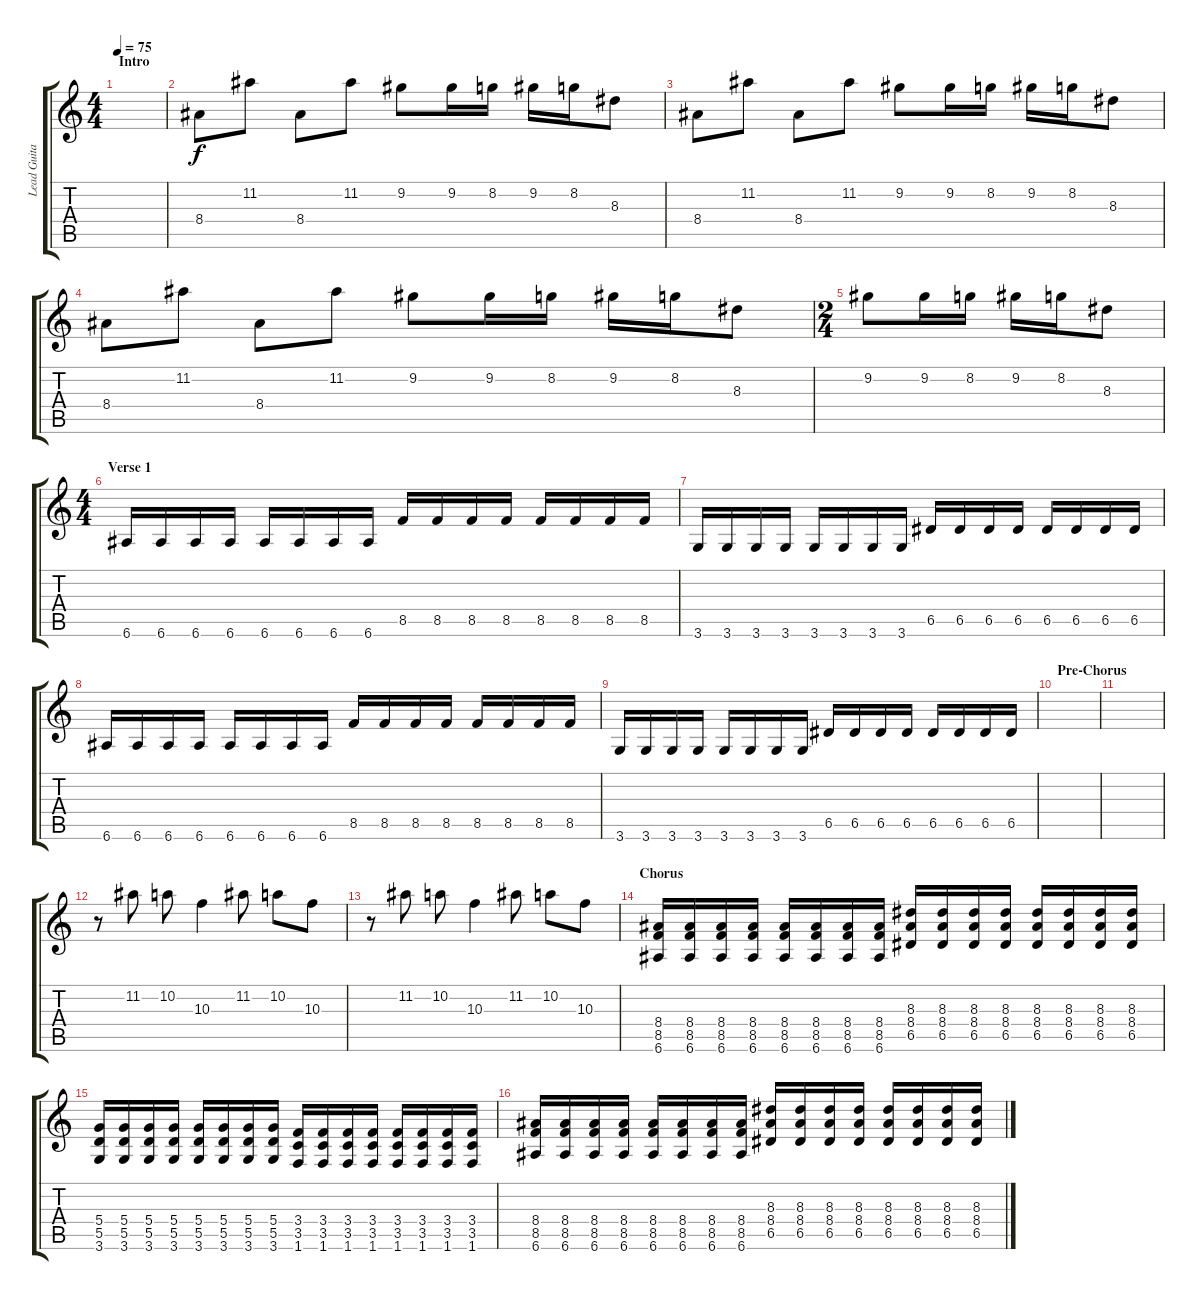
\track ("Lead Guitar" "Lead Guita") {instrument distortionguitar}
\staff {score tabs}
\tuning (E4 B3 G3 D3 A2 E2) {hide}
\ts (4 4)
\section ("" "Intro")
\tempo 75
\clef g2
\ks c
|
8.4.8 11.2.8 8.4.8 11.2.8 9.2.8 9.2.16 8.2.16 9.2.16 8.2.16 8.3.8 |
8.4.8 11.2.8 8.4.8 11.2.8 9.2.8 9.2.16 8.2.16 9.2.16 8.2.16 8.3.8 |
8.4.8 11.2.8 8.4.8 11.2.8 9.2.8 9.2.16 8.2.16 9.2.16 8.2.16 8.3.8 |
\ts (2 4)
9.2.8 9.2.16 8.2.16 9.2.16 8.2.16 8.3.8 |
\ts (4 4)
\section ("" "Verse 1")
6.6.16 6.6.16 6.6.16 6.6.16 6.6.16 6.6.16 6.6.16 6.6.16 8.5.16 8.5.16 8.5.16 8.5.16 8.5.16 8.5.16 8.5.16 8.5.16 |
3.6.16 3.6.16 3.6.16 3.6.16 3.6.16 3.6.16 3.6.16 3.6.16 6.5.16 6.5.16 6.5.16 6.5.16 6.5.16 6.5.16 6.5.16 6.5.16 |
6.6.16 6.6.16 6.6.16 6.6.16 6.6.16 6.6.16 6.6.16 6.6.16 8.5.16 8.5.16 8.5.16 8.5.16 8.5.16 8.5.16 8.5.16 8.5.16 |
3.6.16 3.6.16 3.6.16 3.6.16 3.6.16 3.6.16 3.6.16 3.6.16 6.5.16 6.5.16 6.5.16 6.5.16 6.5.16 6.5.16 6.5.16 6.5.16 |
\section ("" "Pre-Chorus")
|
|
r.8 11.2.8 10.2.8 10.3.4 11.2.8 10.2.8 10.3.8 |
r.8 11.2.8 10.2.8 10.3.4 11.2.8 10.2.8 10.3.8 |
\section ("" "Chorus")
(8.4 8.5 6.6).16 (8.4 8.5 6.6).16 (8.4 8.5 6.6).16 (8.4 8.5 6.6).16 (8.4 8.5 6.6).16 (8.4 8.5 6.6).16 (8.4 8.5 6.6).16 (8.4 8.5 6.6).16 (8.3 8.4 6.5).16 (8.3 8.4 6.5).16 (8.3 8.4 6.5).16 (8.3 8.4 6.5).16 (8.3 8.4 6.5).16 (8.3 8.4 6.5).16 (8.3 8.4 6.5).16 (8.3 8.4 6.5).16 |
(5.4 5.5 3.6).16 (5.4 5.5 3.6).16 (5.4 5.5 3.6).16 (5.4 5.5 3.6).16 (5.4 5.5 3.6).16 (5.4 5.5 3.6).16 (5.4 5.5 3.6).16 (5.4 5.5 3.6).16 (3.4 3.5 1.6).16 (3.4 3.5 1.6).16 (3.4 3.5 1.6).16 (3.4 3.5 1.6).16 (3.4 3.5 1.6).16 (3.4 3.5 1.6).16 (3.4 3.5 1.6).16 (3.4 3.5 1.6).16 |
(8.4 8.5 6.6).16 (8.4 8.5 6.6).16 (8.4 8.5 6.6).16 (8.4 8.5 6.6).16 (8.4 8.5 6.6).16 (8.4 8.5 6.6).16 (8.4 8.5 6.6).16 (8.4 8.5 6.6).16 (8.3 8.4 6.5).16 (8.3 8.4 6.5).16 (8.3 8.4 6.5).16 (8.3 8.4 6.5).16 (8.3 8.4 6.5).16 (8.3 8.4 6.5).16 (8.3 8.4 6.5).16 (8.3 8.4 6.5).16
